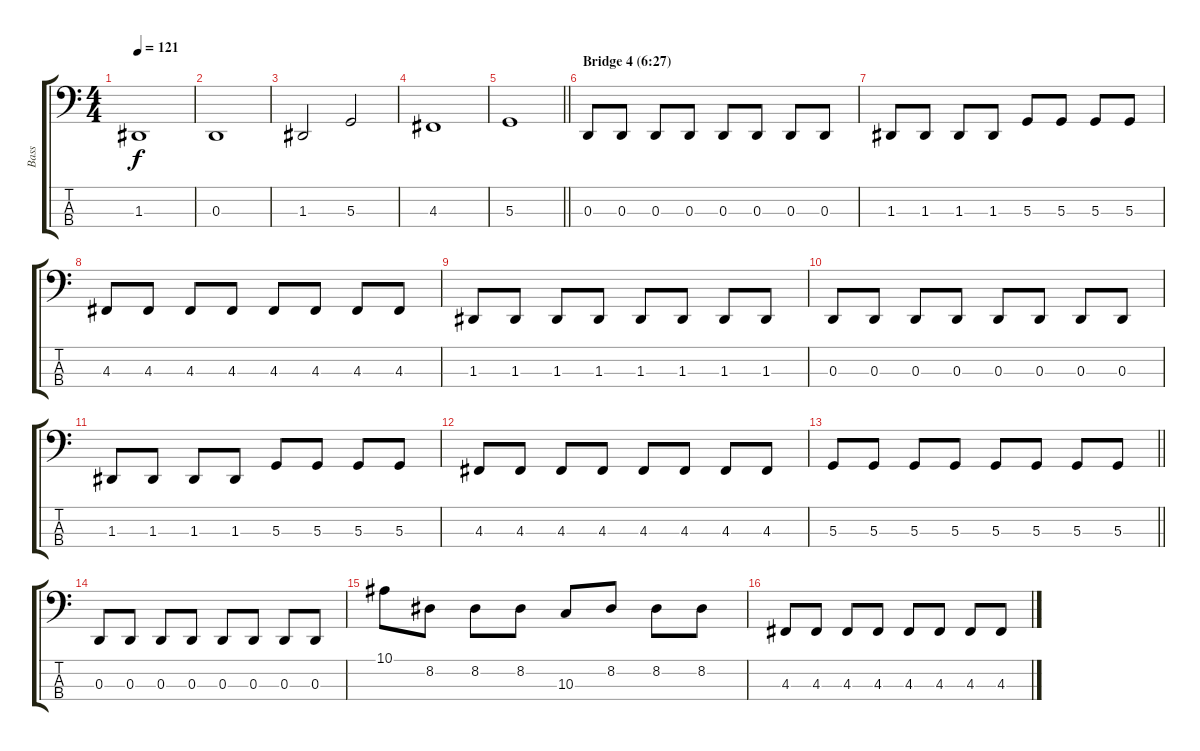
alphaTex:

\track ("Bass" "Bass") {instrument slapbass1}
\staff {score tabs}
\tuning (C2 G1 D1 A0) {hide}
\ts (4 4)
\tempo 121
\clef f4
\ks c
1.3.1{dy f} |
0.3.1 |
1.3.2 5.3.2 |
4.3.1 |
\barLineRight lightlight
5.3.1 |
\section ("" "Bridge 4 (6:27)")
0.3.8 0.3.8 0.3.8 0.3.8 0.3.8 0.3.8 0.3.8 0.3.8 |
1.3.8 1.3.8 1.3.8 1.3.8 5.3.8 5.3.8 5.3.8 5.3.8 |
4.3.8 4.3.8 4.3.8 4.3.8 4.3.8 4.3.8 4.3.8 4.3.8 |
1.3.8 1.3.8 1.3.8 1.3.8 1.3.8 1.3.8 1.3.8 1.3.8 |
0.3.8 0.3.8 0.3.8 0.3.8 0.3.8 0.3.8 0.3.8 0.3.8 |
1.3.8 1.3.8 1.3.8 1.3.8 5.3.8 5.3.8 5.3.8 5.3.8 |
4.3.8 4.3.8 4.3.8 4.3.8 4.3.8 4.3.8 4.3.8 4.3.8 |
\barLineRight lightlight
5.3.8 5.3.8 5.3.8 5.3.8 5.3.8 5.3.8 5.3.8 5.3.8 |
0.3.8 0.3.8 0.3.8 0.3.8 0.3.8 0.3.8 0.3.8 0.3.8 |
10.1.8 8.2.8 8.2.8 8.2.8 10.3.8 8.2.8 8.2.8 8.2.8 |
4.3.8 4.3.8 4.3.8 4.3.8 4.3.8 4.3.8 4.3.8 4.3.8
